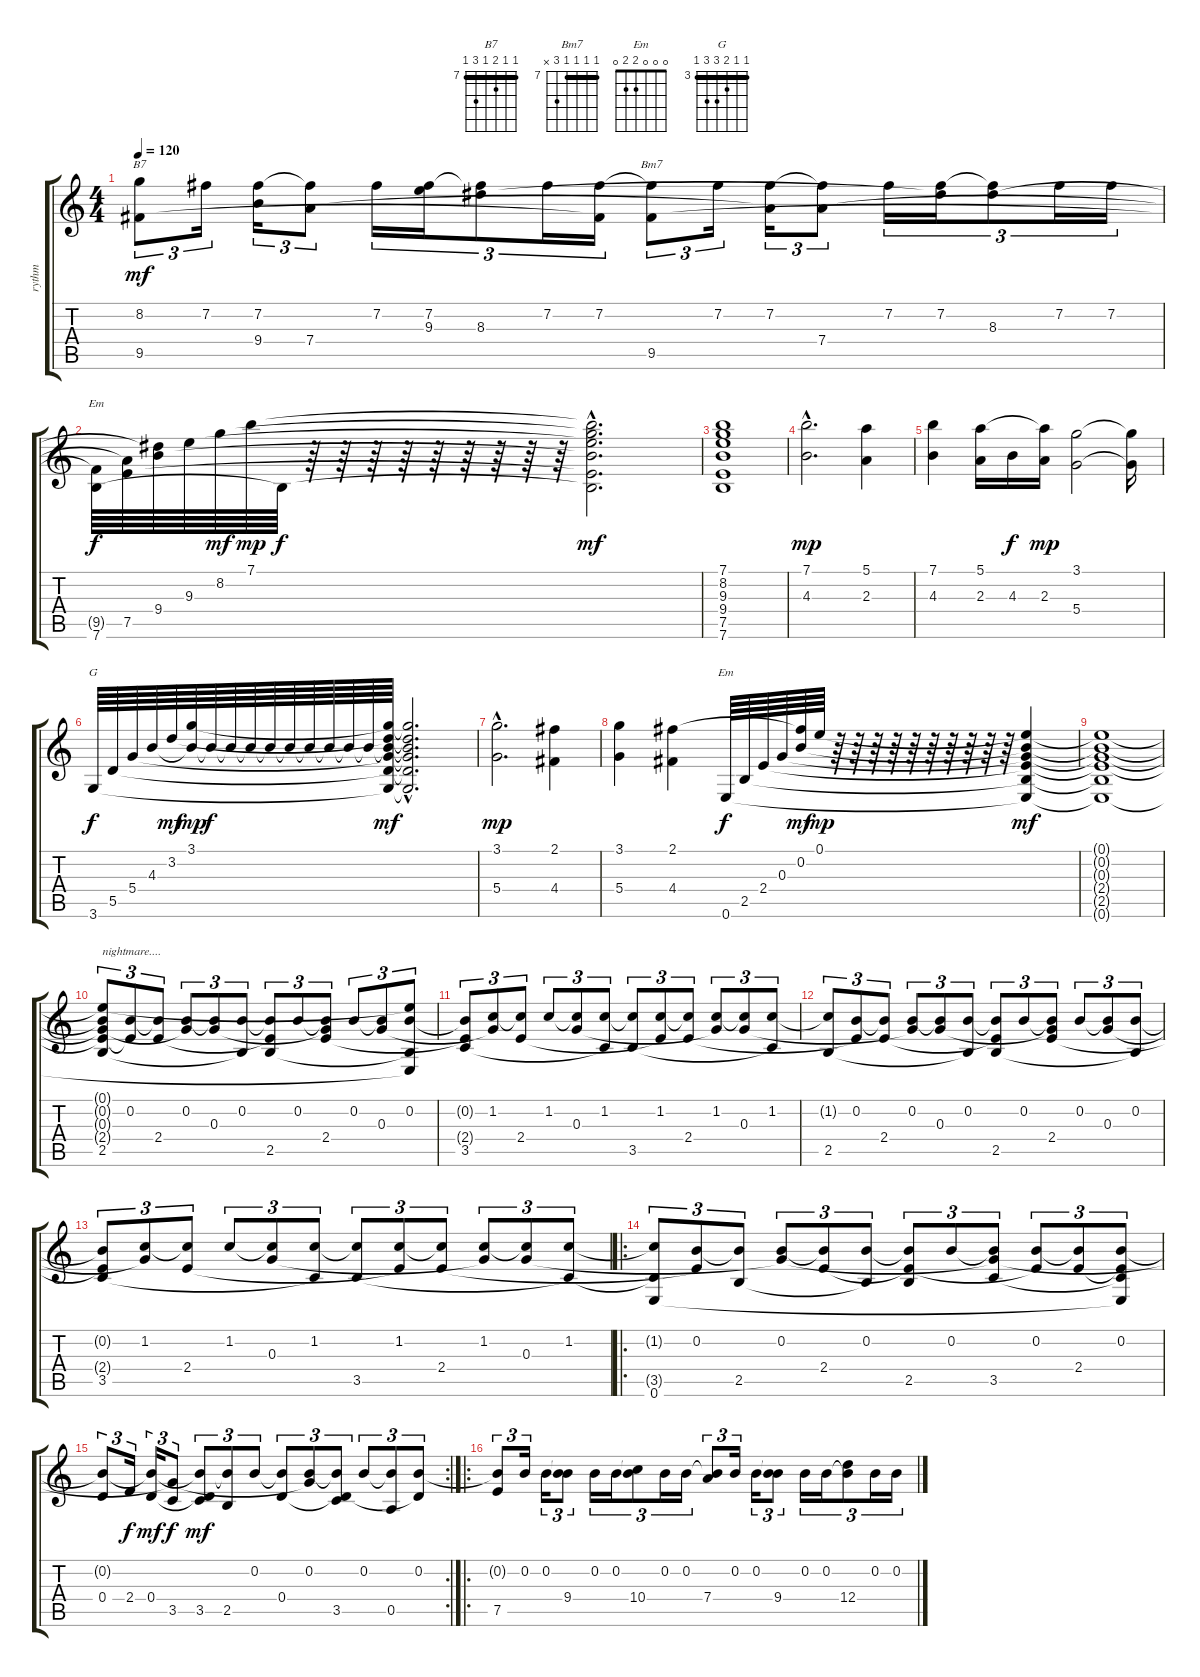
\track ("rythm" "rythm") {instrument acousticguitarnylon}
\staff {score tabs}
\tuning (E4 B3 G3 D3 A2 E2) {hide}
\chord ("B7" 7 7 8 7 9 7) {firstfret 7 barre 7}
\chord ("Bm7" 7 7 7 7 9 x) {firstfret 7 barre 7}
\chord ("Em" 7 8 9 9 7 x) {firstfret 7 barre 7}
\chord ("G" 3 3 4 5 5 3) {firstfret 3 barre 3}
\chord ("Em" 0 0 0 2 2 0)
\ts (4 4)
\tempo 120
\clef g2
\ks c
(8.2{t} 9.5).8{tu (3 2) ch "B7" dy mf} 7.2.16{tu (3 2)} (7.2 9.4{t}).16{tu (3 2)} (7.2{t} 7.4).8{tu (3 2)} 7.2.16{tu (3 2)} (7.2 9.3{t}).16{tu (3 2)} (7.2{t} 8.3).8{tu (3 2)} 7.2.16{tu (3 2)} (7.2 9.5{t}).16{tu (3 2)} (7.2{t} 9.5).8{tu (3 2) ch "Bm7"} 7.2.16{tu (3 2)} (7.2 7.4{t}).16{tu (3 2)} (7.2{t} 7.4).8{tu (3 2)} 7.2.16{tu (3 2)} (7.2 8.3{t}).16{tu (3 2)} (7.2{t} 8.3).8{tu (3 2)} 7.2.16{tu (3 2)} 7.2.16{tu (3 2)} |
(9.5{t} 7.6).64{ch "Em" dy f} (7.4{t} 7.5).64 (8.3{t} 9.4).64 9.3.64 8.2.64{dy mf} 7.1.64{dy mp} 7.6{t}.64{dy f} r.64 r.64 r.64 r.64 r.64 r.64 r.64 r.64 r.64 (7.1{hac t} 8.2{hac t} 9.3{hac t} 9.4{hac t} 7.5{hac t} 7.6{hac t}).2{d dy mf} |
(7.1 8.2 9.3 9.4 7.5 7.6).1 |
(7.1{hac} 4.3{hac}).2{d dy mp} (5.1 2.3).4 |
(7.1 4.3).4 (5.1 2.3).16 4.3.16{dy f} (5.1{t} 2.3).16{dy mp} (3.1 5.4).2 (3.1{t} 5.4{t}).16 |
3.6.64{ch "G" dy f} 5.5.64 5.4.64 4.3.64 3.2.64{dy mf} (3.1 4.3{t}).64{dy mp} 4.3{t}.64{dy f} 4.3{t}.64 4.3{t}.64 4.3{t}.64 4.3{t}.64 4.3{t}.64 4.3{t}.64 4.3{t}.64 4.3{t}.64 (3.1{t} 3.2{t} 4.3{t} 5.4{t} 5.5{t} 3.6{t}).64{dy mf} (3.1{hac t} 3.2{hac t} 4.3{hac t} 5.4{hac t} 5.5{hac t} 3.6{hac t}).2{d} |
(3.1{hac} 5.4{hac}).2{d dy mp} (2.1 4.4).4 |
(3.1 5.4).4 (2.1 4.4).4 0.6.64{ch "Em" dy f} 2.5.64 2.4.64 0.3.64 (2.1{t} 0.2).64{dy mf} 0.1.64{dy mp} r.64 r.64 r.64 r.64 r.64 r.64 r.64 r.64 r.64 r.64 (0.1{t} 0.2{t} 0.3{t} 2.4{t} 2.5{t} 0.6{t}).4{dy mf} |
(0.1{t} 0.2{t} 0.3{t} 2.4{t} 2.5{t} 0.6{t}).1 |
(0.1{t} 0.2{t} 0.3{t} 2.4{t} 2.5).8{tu (3 2) txt "nightmare...."} (0.2 2.4{t}).8{tu (3 2)} (0.2{t} 2.4).8{tu (3 2)} (0.2 0.3{t}).8{tu (3 2)} (0.2{t} 0.3).8{tu (3 2)} (0.2 2.5{t}).8{tu (3 2)} (0.2{t} 2.4{t} 2.5).8{tu (3 2)} 0.2.8{tu (3 2)} (0.2{t} 0.3{t} 2.4).8{tu (3 2)} 0.2.8{tu (3 2)} (0.2{t} 0.3).8{tu (3 2)} (0.1{t} 0.2 2.5{t} 0.6{t}).8{tu (3 2)} |
(0.2{t} 2.4{t} 3.5).8{tu (3 2)} (1.2 0.3{t}).8{tu (3 2)} (1.2{t} 2.4).8{tu (3 2)} 1.2.8{tu (3 2)} (1.2{t} 0.3).8{tu (3 2)} (1.2 3.5{t}).8{tu (3 2)} (1.2{t} 3.5).8{tu (3 2)} (1.2 2.4{t}).8{tu (3 2)} (1.2{t} 2.4).8{tu (3 2)} (1.2 0.3{t}).8{tu (3 2)} (1.2{t} 0.3).8{tu (3 2)} (1.2 3.5{t}).8{tu (3 2)} |
(1.2{t} 2.5).8{tu (3 2)} (0.2 2.4{t}).8{tu (3 2)} (0.2{t} 2.4).8{tu (3 2)} (0.2 0.3{t}).8{tu (3 2)} (0.2{t} 0.3).8{tu (3 2)} (0.2 2.5{t}).8{tu (3 2)} (0.2{t} 2.4{t} 2.5).8{tu (3 2)} 0.2.8{tu (3 2)} (0.2{t} 0.3{t} 2.4).8{tu (3 2)} 0.2.8{tu (3 2)} (0.2{t} 0.3).8{tu (3 2)} (0.2 2.5{t}).8{tu (3 2)} |
(0.2{t} 2.4{t} 3.5).8{tu (3 2)} (1.2 0.3{t}).8{tu (3 2)} (1.2{t} 2.4).8{tu (3 2)} 1.2.8{tu (3 2)} (1.2{t} 0.3).8{tu (3 2)} (1.2 3.5{t}).8{tu (3 2)} (1.2{t} 3.5).8{tu (3 2)} (1.2 2.4{t}).8{tu (3 2)} (1.2{t} 2.4).8{tu (3 2)} (1.2 0.3{t}).8{tu (3 2)} (1.2{t} 0.3).8{tu (3 2)} (1.2 3.5{t}).8{tu (3 2)} |
\ro
(1.2{t} 3.5{t} 0.6).8{tu (3 2)} (0.2 2.4{t}).8{tu (3 2)} (0.2{t} 2.5).8{tu (3 2)} (0.2 0.3{t}).8{tu (3 2)} (0.2{t} 2.4).8{tu (3 2)} (0.2 2.5{t}).8{tu (3 2)} (0.2{t} 2.4{t} 2.5).8{tu (3 2)} 0.2.8{tu (3 2)} (0.2{t} 0.3{t} 3.5).8{tu (3 2)} (0.2 2.4{t}).8{tu (3 2)} (0.2{t} 2.4).8{tu (3 2)} (0.2 2.4{t} 3.5{t} 0.6{t}).8{tu (3 2)} |
\rc 2
(0.2{t} 0.4).8{tu (3 2)} 2.4.16{tu (3 2) dy f} (0.2{t} 0.4).16{tu (3 2) dy mf} (0.3{t} 3.5).8{tu (3 2) dy f} (0.2{t} 0.4{t} 3.5).8{tu (3 2) dy mf} (0.2{t} 2.5).8{tu (3 2)} 0.2.8{tu (3 2)} (0.2{t} 0.4).8{tu (3 2)} (0.2 0.3{t}).8{tu (3 2)} (0.2{t} 0.4{t} 3.5).8{tu (3 2)} 0.2.8{tu (3 2)} (0.2{t} 0.5).8{tu (3 2)} (0.2 0.4{t}).8{tu (3 2)} |
\ro
(0.2{t} 7.5).8{tu (3 2)} 0.2.16{tu (3 2)} 0.2.16{tu (3 2)} (0.2{t} 9.4).8{tu (3 2)} 0.2.16{tu (3 2)} 0.2.16{tu (3 2)} (0.2{t} 10.4).8{tu (3 2)} 0.2.16{tu (3 2)} 0.2.16{tu (3 2)} (0.2{t} 7.4).8{tu (3 2)} 0.2.16{tu (3 2)} 0.2.16{tu (3 2)} (0.2{t} 9.4).8{tu (3 2)} 0.2.16{tu (3 2)} 0.2.16{tu (3 2)} (0.2{t} 12.4).8{tu (3 2)} 0.2.16{tu (3 2)} 0.2.16{tu (3 2)}
